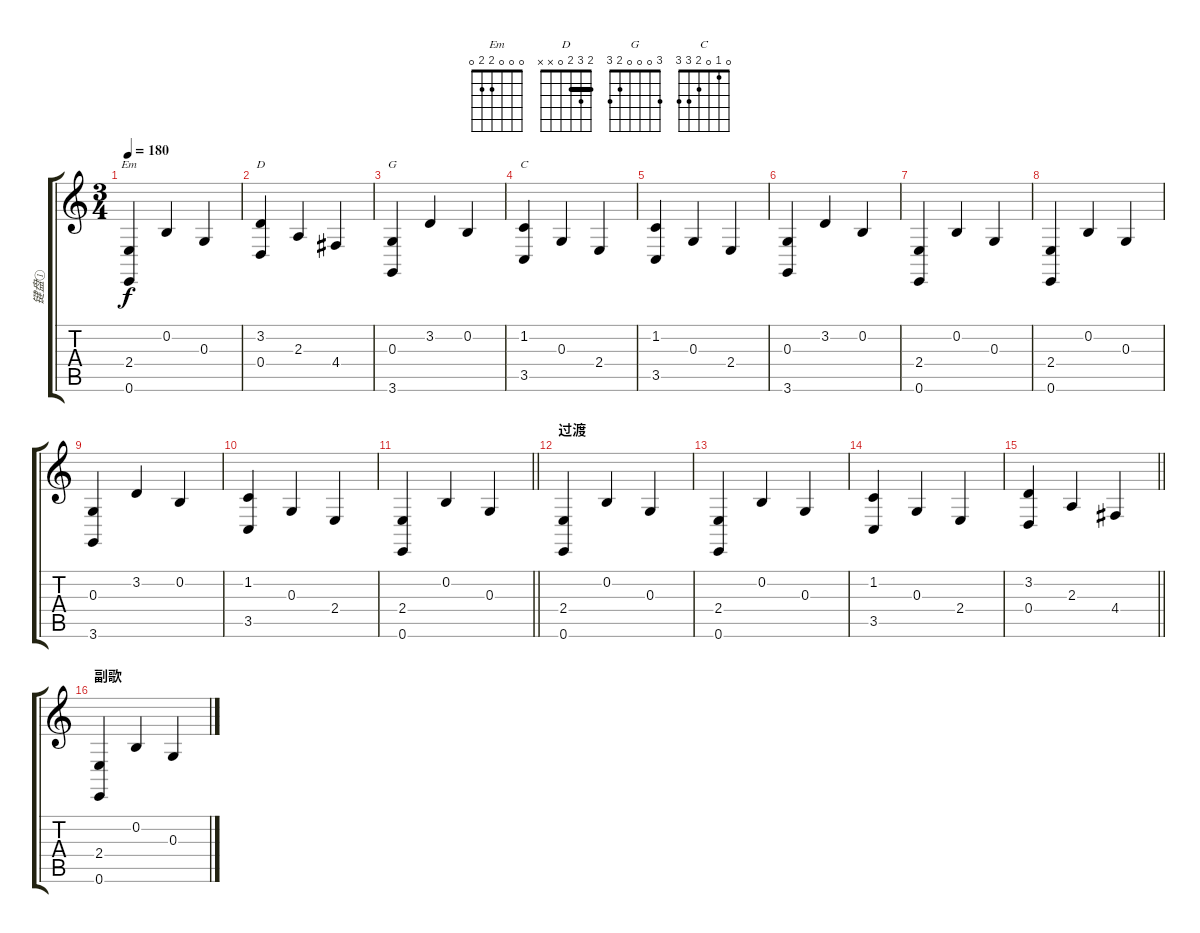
\track ("键盘①" "键盘①") {instrument clavinet}
\staff {score tabs}
\tuning (E4 B3 G3 D3 A2 E2) {hide}
\chord ("Em" 0 0 0 2 2 0)
\chord ("D" 2 3 2 0 x x) {barre 2}
\chord ("G" 3 0 0 0 2 3)
\chord ("C" 0 1 0 2 3 3)
\ts (3 4)
\tempo 180
\clef g2
\ks c
(2.4 0.6).4{ch "Em" dy f} 0.2.4 0.3.4 |
(3.2 0.4).4{ch "D"} 2.3.4 4.4.4 |
(0.3 3.6).4{ch "G"} 3.2.4 0.2.4 |
(1.2 3.5).4{ch "C"} 0.3.4 2.4.4 |
(1.2 3.5).4 0.3.4 2.4.4 |
(0.3 3.6).4 3.2.4 0.2.4 |
(2.4 0.6).4 0.2.4 0.3.4 |
(2.4 0.6).4 0.2.4 0.3.4 |
(0.3 3.6).4 3.2.4 0.2.4 |
(1.2 3.5).4 0.3.4 2.4.4 |
\barLineRight lightlight
(2.4 0.6).4 0.2.4 0.3.4 |
\section ("" "过渡")
(2.4 0.6).4 0.2.4 0.3.4 |
(2.4 0.6).4 0.2.4 0.3.4 |
(1.2 3.5).4 0.3.4 2.4.4 |
\barLineRight lightlight
(3.2 0.4).4 2.3.4 4.4.4 |
\section ("" "副歌")
(2.4 0.6).4 0.2.4 0.3.4
